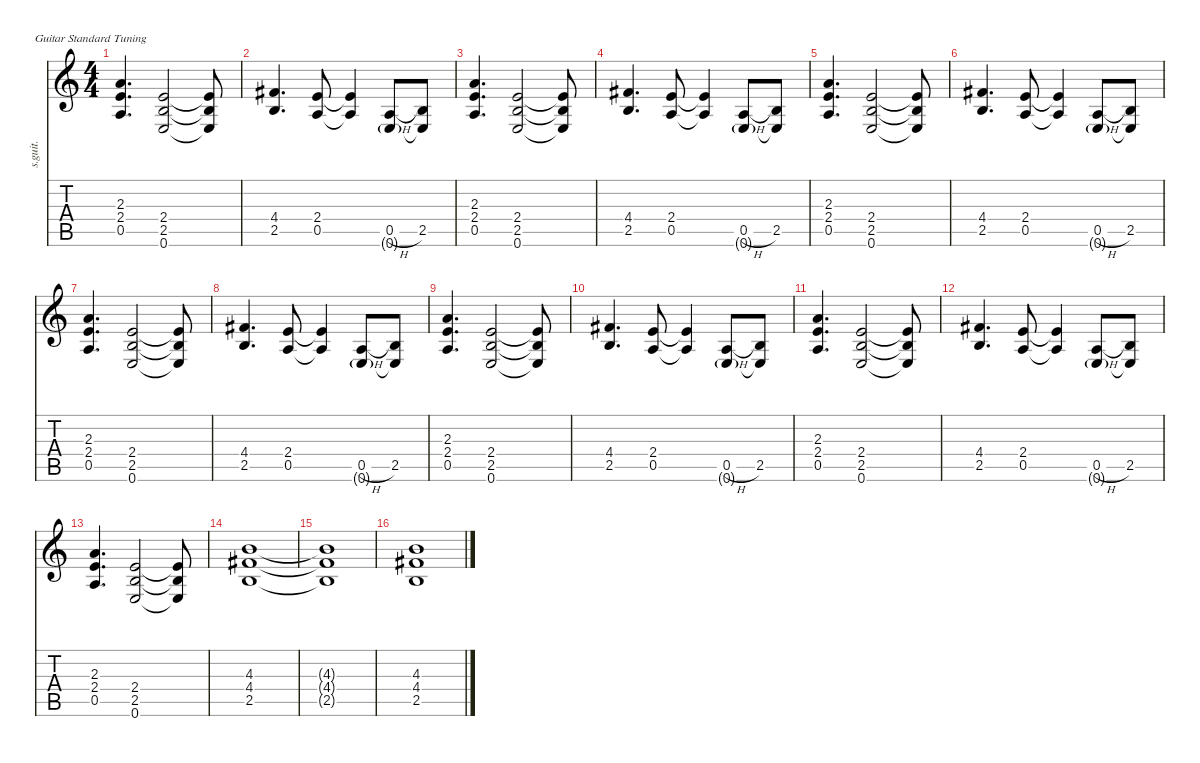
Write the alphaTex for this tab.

\defaultSystemsLayout 4
\hideDynamics
\bracketExtendMode nobrackets
\track ("Malcolm Young`" "s.guit.") {instrument overdrivenguitar}
\staff {score tabs}
\tuning (E4 B3 G3 D3 A2 E2)
\ts (4 4)
\tempo (134 hide)
\clef g2
\ks c
(2.3 2.4 0.5).4{d lyrics (0 "") lyrics (1 "") lyrics (2 "") lyrics (3 "") lyrics (4 "") dy f} (2.4 2.5 0.6).2{lyrics (0 "") lyrics (1 "") lyrics (2 "") lyrics (3 "") lyrics (4 "")} (2.4{t} 2.5{t} 0.6{t}).8{lyrics (0 "") lyrics (1 "") lyrics (2 "") lyrics (3 "") lyrics (4 "")} |
(4.4{acc #} 2.5).4{d lyrics (0 "") lyrics (1 "") lyrics (2 "") lyrics (3 "") lyrics (4 "")} (2.4 0.5).8{lyrics (0 "") lyrics (1 "") lyrics (2 "") lyrics (3 "") lyrics (4 "")} (2.4{t} 0.5{t}).4{lyrics (0 "") lyrics (1 "") lyrics (2 "") lyrics (3 "") lyrics (4 "")} (0.5{h} 0.6{g}).8{lyrics (0 "") lyrics (1 "") lyrics (2 "") lyrics (3 "") lyrics (4 "")} (2.5 0.6{t}).8{lyrics (0 "") lyrics (1 "") lyrics (2 "") lyrics (3 "") lyrics (4 "")} |
(2.3 2.4 0.5).4{d lyrics (0 "") lyrics (1 "") lyrics (2 "") lyrics (3 "") lyrics (4 "")} (2.4 2.5 0.6).2{lyrics (0 "") lyrics (1 "") lyrics (2 "") lyrics (3 "") lyrics (4 "")} (2.4{t} 2.5{t} 0.6{t}).8{lyrics (0 "") lyrics (1 "") lyrics (2 "") lyrics (3 "") lyrics (4 "")} |
(4.4{acc #} 2.5).4{d lyrics (0 "") lyrics (1 "") lyrics (2 "") lyrics (3 "") lyrics (4 "")} (2.4 0.5).8{lyrics (0 "") lyrics (1 "") lyrics (2 "") lyrics (3 "") lyrics (4 "")} (2.4{t} 0.5{t}).4{lyrics (0 "") lyrics (1 "") lyrics (2 "") lyrics (3 "") lyrics (4 "")} (0.5{h} 0.6{g}).8{lyrics (0 "") lyrics (1 "") lyrics (2 "") lyrics (3 "") lyrics (4 "")} (2.5 0.6{t}).8{lyrics (0 "") lyrics (1 "") lyrics (2 "") lyrics (3 "") lyrics (4 "")} |
(2.3 2.4 0.5).4{d lyrics (0 "") lyrics (1 "") lyrics (2 "") lyrics (3 "") lyrics (4 "")} (2.4 2.5 0.6).2{lyrics (0 "") lyrics (1 "") lyrics (2 "") lyrics (3 "") lyrics (4 "")} (2.4{t} 2.5{t} 0.6{t}).8{lyrics (0 "") lyrics (1 "") lyrics (2 "") lyrics (3 "") lyrics (4 "")} |
(4.4{acc #} 2.5).4{d lyrics (0 "") lyrics (1 "") lyrics (2 "") lyrics (3 "") lyrics (4 "")} (2.4 0.5).8{lyrics (0 "") lyrics (1 "") lyrics (2 "") lyrics (3 "") lyrics (4 "")} (2.4{t} 0.5{t}).4{lyrics (0 "") lyrics (1 "") lyrics (2 "") lyrics (3 "") lyrics (4 "")} (0.5{h} 0.6{g}).8{lyrics (0 "") lyrics (1 "") lyrics (2 "") lyrics (3 "") lyrics (4 "")} (2.5 0.6{t}).8{lyrics (0 "") lyrics (1 "") lyrics (2 "") lyrics (3 "") lyrics (4 "")} |
(2.3 2.4 0.5).4{d lyrics (0 "") lyrics (1 "") lyrics (2 "") lyrics (3 "") lyrics (4 "")} (2.4 2.5 0.6).2{lyrics (0 "") lyrics (1 "") lyrics (2 "") lyrics (3 "") lyrics (4 "")} (2.4{t} 2.5{t} 0.6{t}).8{lyrics (0 "") lyrics (1 "") lyrics (2 "") lyrics (3 "") lyrics (4 "")} |
(4.4{acc #} 2.5).4{d lyrics (0 "") lyrics (1 "") lyrics (2 "") lyrics (3 "") lyrics (4 "")} (2.4 0.5).8{lyrics (0 "") lyrics (1 "") lyrics (2 "") lyrics (3 "") lyrics (4 "")} (2.4{t} 0.5{t}).4{lyrics (0 "") lyrics (1 "") lyrics (2 "") lyrics (3 "") lyrics (4 "")} (0.5{h} 0.6{g}).8{lyrics (0 "") lyrics (1 "") lyrics (2 "") lyrics (3 "") lyrics (4 "")} (2.5 0.6{t}).8{lyrics (0 "") lyrics (1 "") lyrics (2 "") lyrics (3 "") lyrics (4 "")} |
(2.3 2.4 0.5).4{d lyrics (0 "") lyrics (1 "") lyrics (2 "") lyrics (3 "") lyrics (4 "")} (2.4 2.5 0.6).2{lyrics (0 "") lyrics (1 "") lyrics (2 "") lyrics (3 "") lyrics (4 "")} (2.4{t} 2.5{t} 0.6{t}).8{lyrics (0 "") lyrics (1 "") lyrics (2 "") lyrics (3 "") lyrics (4 "")} |
(4.4{acc #} 2.5).4{d lyrics (0 "") lyrics (1 "") lyrics (2 "") lyrics (3 "") lyrics (4 "")} (2.4 0.5).8{lyrics (0 "") lyrics (1 "") lyrics (2 "") lyrics (3 "") lyrics (4 "")} (2.4{t} 0.5{t}).4{lyrics (0 "") lyrics (1 "") lyrics (2 "") lyrics (3 "") lyrics (4 "")} (0.5{h} 0.6{g}).8{lyrics (0 "") lyrics (1 "") lyrics (2 "") lyrics (3 "") lyrics (4 "")} (2.5 0.6{t}).8{lyrics (0 "") lyrics (1 "") lyrics (2 "") lyrics (3 "") lyrics (4 "")} |
(2.3 2.4 0.5).4{d lyrics (0 "") lyrics (1 "") lyrics (2 "") lyrics (3 "") lyrics (4 "")} (2.4 2.5 0.6).2{lyrics (0 "") lyrics (1 "") lyrics (2 "") lyrics (3 "") lyrics (4 "")} (2.4{t} 2.5{t} 0.6{t}).8{lyrics (0 "") lyrics (1 "") lyrics (2 "") lyrics (3 "") lyrics (4 "")} |
(4.4{acc #} 2.5).4{d lyrics (0 "") lyrics (1 "") lyrics (2 "") lyrics (3 "") lyrics (4 "")} (2.4 0.5).8{lyrics (0 "") lyrics (1 "") lyrics (2 "") lyrics (3 "") lyrics (4 "")} (2.4{t} 0.5{t}).4{lyrics (0 "") lyrics (1 "") lyrics (2 "") lyrics (3 "") lyrics (4 "")} (0.5{h} 0.6{g}).8{lyrics (0 "") lyrics (1 "") lyrics (2 "") lyrics (3 "") lyrics (4 "")} (2.5 0.6{t}).8{lyrics (0 "") lyrics (1 "") lyrics (2 "") lyrics (3 "") lyrics (4 "")} |
(2.3 2.4 0.5).4{d lyrics (0 "") lyrics (1 "") lyrics (2 "") lyrics (3 "") lyrics (4 "")} (2.4 2.5 0.6).2{lyrics (0 "") lyrics (1 "") lyrics (2 "") lyrics (3 "") lyrics (4 "")} (2.4{t} 2.5{t} 0.6{t}).8{lyrics (0 "") lyrics (1 "") lyrics (2 "") lyrics (3 "") lyrics (4 "")} |
\tempo (126 hide)
(4.3 4.4{acc #} 2.5).1{lyrics (0 "") lyrics (1 "") lyrics (2 "") lyrics (3 "") lyrics (4 "")} |
\tempo (118 hide)
(4.3{t} 4.4{t acc #} 2.5{t}).1{lyrics (0 "") lyrics (1 "") lyrics (2 "") lyrics (3 "") lyrics (4 "")} |
\tempo (108 hide)
(4.3 4.4{acc #} 2.5).1{lyrics (0 "") lyrics (1 "") lyrics (2 "") lyrics (3 "") lyrics (4 "")}
